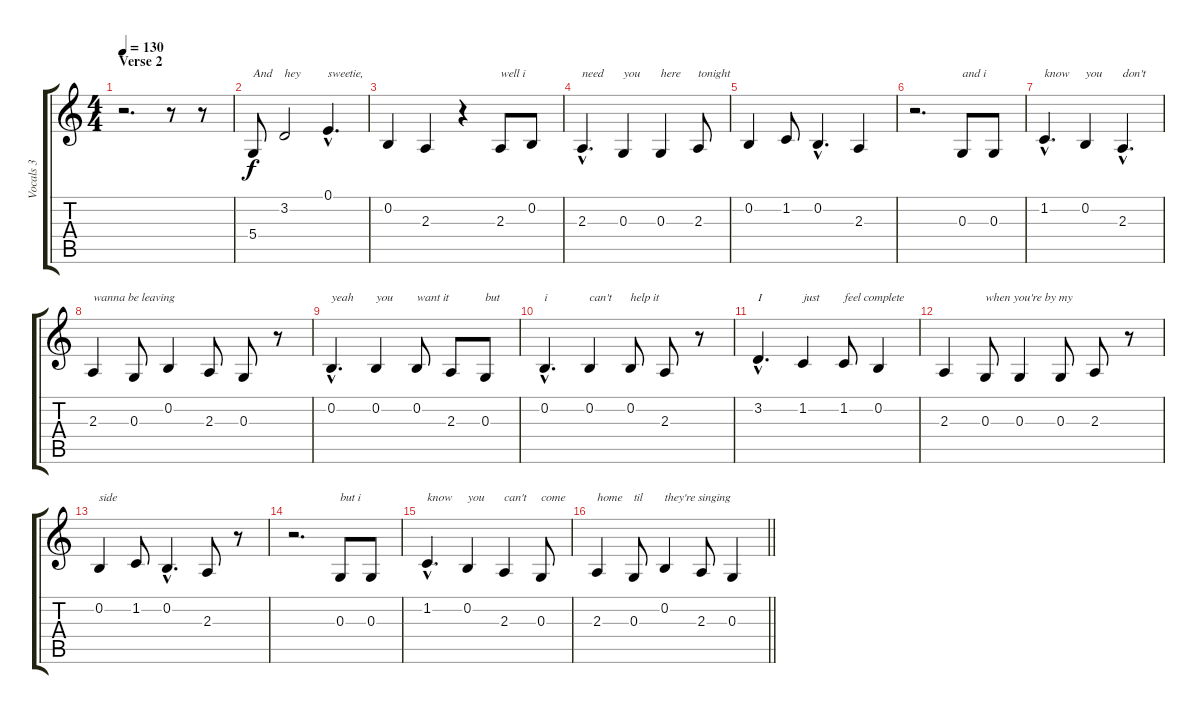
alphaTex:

\track ("Vocals 3" "Vocals 3") {instrument oboe}
\staff {score tabs}
\tuning (E4 B3 G3 D3 A2 E2) {hide}
\ts (4 4)
\section ("" "Verse 2")
\tempo 130
\clef g2
\ks c
r.2{d dy f} r.8 r.8 |
5.4.8{txt "And"} 3.2.2{txt "hey"} 0.1{hac}.4{d txt "sweetie,"} |
0.2.4 2.3.4 r.4 2.3.8{txt "well i"} 0.2.8 |
2.3{hac}.4{d txt "need"} 0.3.4{txt "you"} 0.3.4{txt "here"} 2.3.8{txt "tonight"} |
0.2.4 1.2.8 0.2{hac}.4{d} 2.3.4 |
r.2{d} 0.3.8{txt "and i"} 0.3.8 |
1.2{hac}.4{d txt "know"} 0.2.4{txt "you"} 2.3{hac}.4{d txt "don't"} |
2.3.4{txt "wanna be leaving"} 0.3.8 0.2.4 2.3.8 0.3.8 r.8 |
0.2{hac}.4{d txt "yeah"} 0.2.4{txt "you"} 0.2.8{txt "want it"} 2.3.8 0.3.8{txt "but"} |
0.2{hac}.4{d txt "i"} 0.2.4{txt "can't"} 0.2.8{txt "help it"} 2.3.8 r.8 |
3.2{hac}.4{d txt "I"} 1.2.4{txt "just"} 1.2.8{txt "feel complete"} 0.2.4 |
2.3.4 0.3.8{txt "when you're by my"} 0.3.4 0.3.8 2.3.8 r.8 |
0.2.4{txt "side"} 1.2.8 0.2{hac}.4{d} 2.3.8 r.8 |
r.2{d} 0.3.8{txt "but i"} 0.3.8 |
1.2{hac}.4{d txt "know"} 0.2.4{txt "you"} 2.3.4{txt "can't"} 0.3.8{txt "come"} |
\barLineRight lightlight
2.3.4{txt "home"} 0.3.8{txt "til"} 0.2.4{txt "they're singing"} 2.3.8 0.3.4
